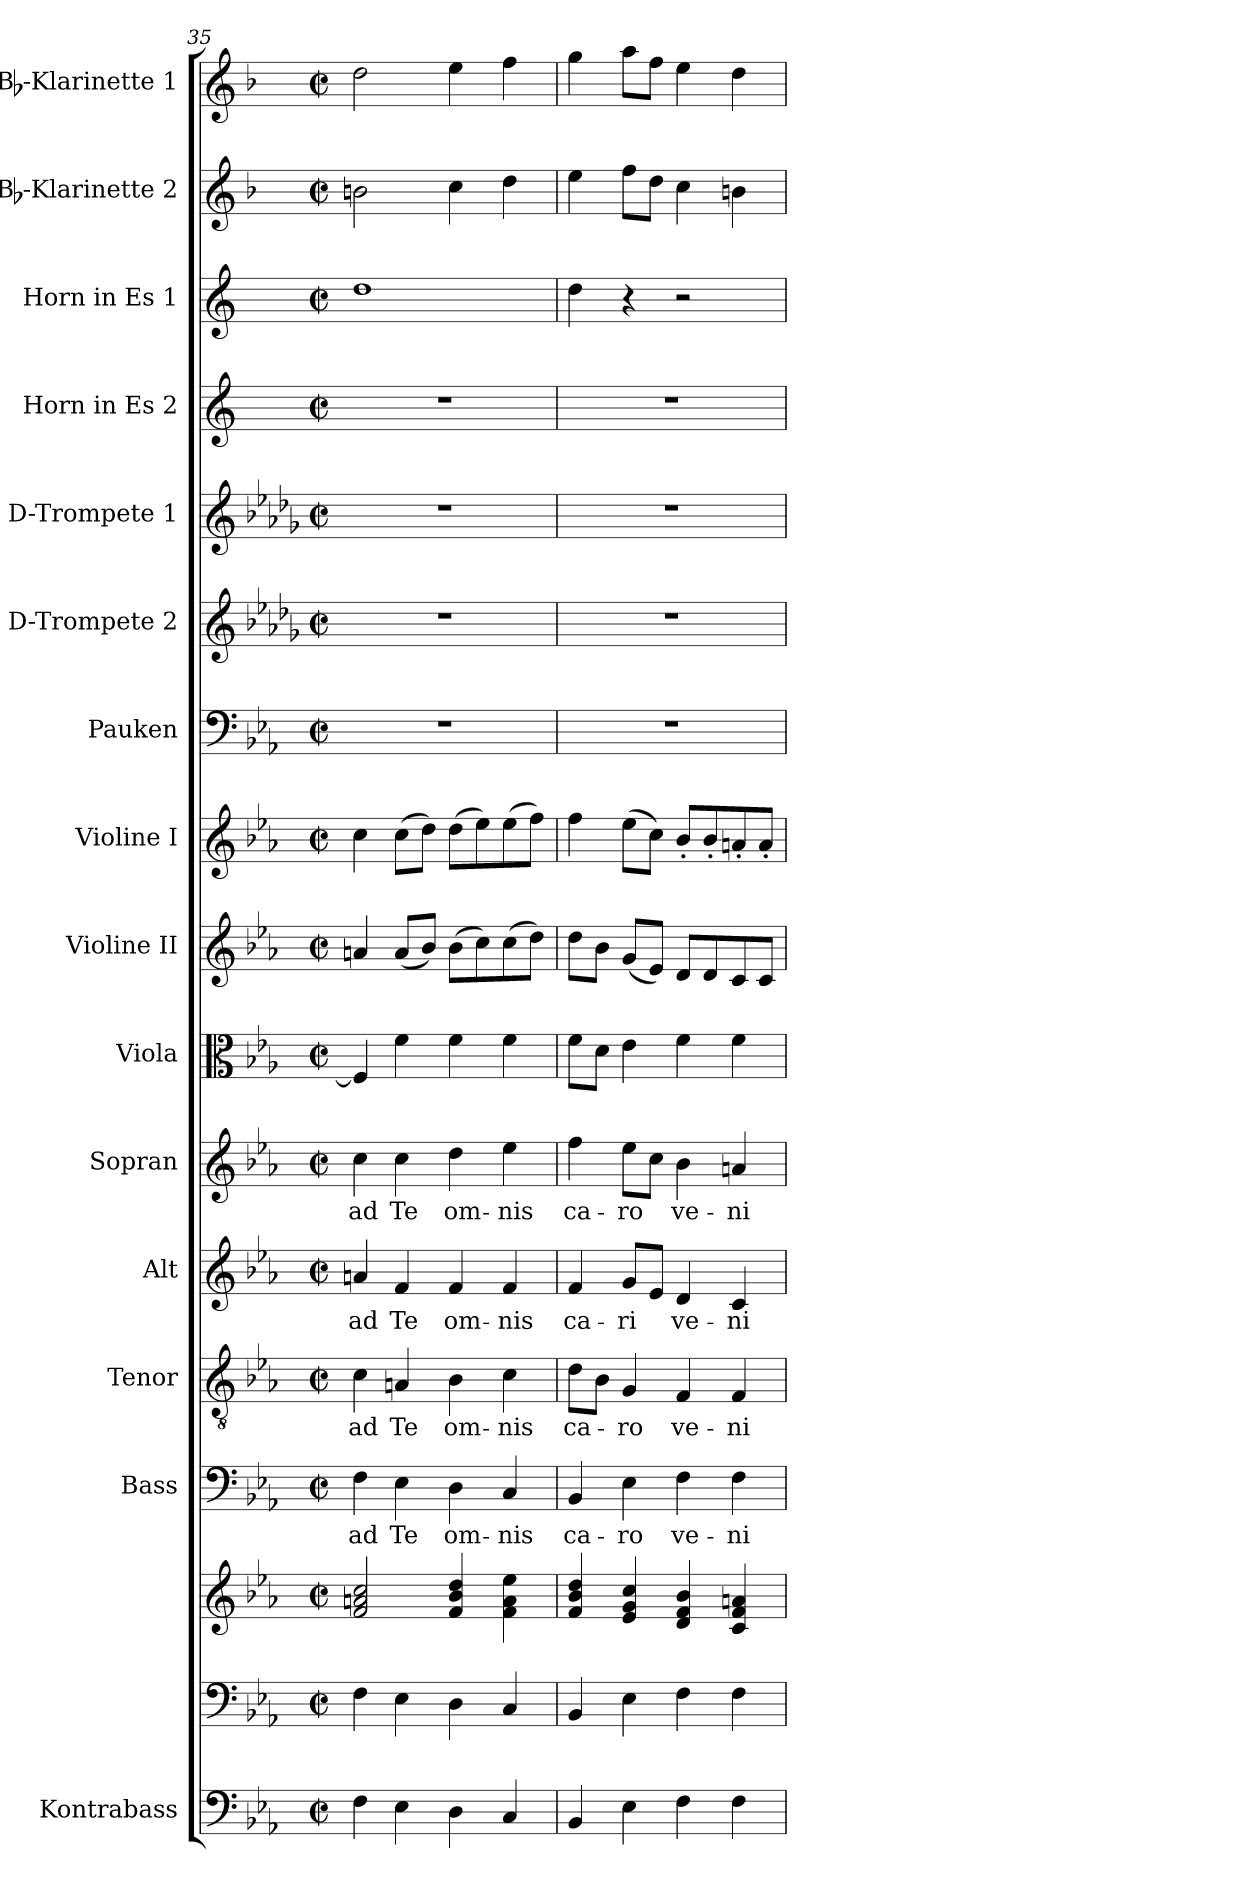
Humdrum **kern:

**kern	**kern	**kern	**kern	**text	**kern	**text	**kern	**text	**kern	**text	**kern	**kern	**kern	**kern	**kern	**kern	**kern	**kern	**kern	**kern
*part16	*part15	*part15	*part14	*part14	*part13	*part13	*part12	*part12	*part11	*part11	*part10	*part9	*part8	*part7	*part6	*part5	*part4	*part3	*part2	*part1
*staff17	*staff16	*staff15	*staff14	*staff14	*staff13	*staff13	*staff12	*staff12	*staff11	*staff11	*staff10	*staff9	*staff8	*staff7	*staff6	*staff5	*staff4	*staff3	*staff2	*staff1
*I"Kontrabass	*	*	*I"Bass	*	*I"Tenor	*	*I"Alt	*	*I"Sopran	*	*I"Viola	*I"Violine II	*I"Violine I	*I"Pauken	*I"D-Trompete 2	*I"D-Trompete 1	*I"Horn in Es 2	*I"Horn in Es 1	*I"Bb-Klarinette 2	*I"Bb-Klarinette 1
*I'Kb.	*	*	*I'B.	*	*I'T.	*	*I'A.	*	*I'S.	*	*I'Vla.	*I'Vl. II	*I'Vl. I	*I'Pk.	*I'D Trp. 2	*I'D Trp. 1	*	*	*I'Bb Kl. 2	*I'Bb Kl. 1
*clefF4	*clefF4	*clefG2	*clefF4	*	*clefGv2	*	*clefG2	*	*clefG2	*	*clefC3	*clefG2	*clefG2	*clefF4	*clefG2	*clefG2	*clefG2	*clefG2	*clefG2	*clefG2
*ITrd7c12	*	*	*	*	*	*	*	*	*	*	*	*	*	*	*ITrd-1c-2	*ITrd-1c-2	*ITrd5c9	*ITrd5c9	*ITrd1c2	*ITrd1c2
*k[b-e-a-]	*k[b-e-a-]	*k[b-e-a-]	*k[b-e-a-]	*	*k[b-e-a-]	*	*k[b-e-a-]	*	*k[b-e-a-]	*	*k[b-e-a-]	*k[b-e-a-]	*k[b-e-a-]	*k[b-e-a-]	*k[b-e-a-]	*k[b-e-a-]	*k[b-e-a-]	*k[b-e-a-]	*k[b-e-a-]	*k[b-e-a-]
*E-:	*E-:	*E-:	*E-:	*	*E-:	*	*E-:	*	*E-:	*	*E-:	*E-:	*E-:	*E-:	*E-:	*E-:	*E-:	*E-:	*E-:	*E-:
*M2/2	*M2/2	*M2/2	*M2/2	*	*M2/2	*	*M2/2	*	*M2/2	*	*M2/2	*M2/2	*M2/2	*M2/2	*M2/2	*M2/2	*M2/2	*M2/2	*M2/2	*M2/2
*met(c|)	*met(c|)	*met(c|)	*met(c|)	*	*met(c|)	*	*met(c|)	*	*met(c|)	*	*met(c|)	*met(c|)	*met(c|)	*met(c|)	*met(c|)	*met(c|)	*met(c|)	*met(c|)	*met(c|)	*met(c|)
=35	=35	=35	=35	=35	=35	=35	=35	=35	=35	=35	=35	=35	=35	=35	=35	=35	=35	=35	=35	=35
!	!	!	!	!LO:LY:b	!	!LO:LY:b	!	!LO:LY:b	!	!LO:LY:b	!	!	!	!	!	!	!	!	!	!
4FF\	4F\	2f/ 2an/ 2cc/	4F\	ad	4c\	ad	4an/	ad	4cc\	ad	4F/]	4an/	4cc\	1r	1r	1r	1r	1f	2an\	2cc\
!	!	!	!	!LO:LY:b	!	!LO:LY:b	!	!LO:LY:b	!	!LO:LY:b	!	!	!	!	!	!	!	!	!	!
4EE-\	4E-\	.	4E-\	Te	4An/	Te	4f/	Te	4cc\	Te	4f\	(<8a/L	(>8cc\L	.	.	.	.	.	.	.
.	.	.	.	.	.	.	.	.	.	.	.	8b-/J)	8dd\J)	.	.	.	.	.	.	.
!	!	!	!	!LO:LY:b	!	!LO:LY:b	!	!LO:LY:b	!	!LO:LY:b	!	!	!	!	!	!	!	!	!	!
4DD\	4D\	4f/ 4b-/ 4dd/	4D\	om-	4B-\	om-	4f/	om-	4dd\	om-	4f\	(>8b-\L	(>8dd\L	.	.	.	.	.	4b-\	4dd\
.	.	.	.	.	.	.	.	.	.	.	.	8cc\)	8ee-\)	.	.	.	.	.	.	.
!	!	!	!	!LO:LY:b	!	!LO:LY:b	!	!LO:LY:b	!	!LO:LY:b	!	!	!	!	!	!	!	!	!	!
4CC/	4C/	4f\ 4a\ 4ee-\	4C/	-nis	4c\	-nis	4f/	-nis	4ee-\	-nis	4f\	(>8cc\	(>8ee-\	.	.	.	.	.	4cc\	4ee-\
.	.	.	.	.	.	.	.	.	.	.	.	8dd\J)	8ff\J)	.	.	.	.	.	.	.
=36	=36	=36	=36	=36	=36	=36	=36	=36	=36	=36	=36	=36	=36	=36	=36	=36	=36	=36	=36	=36
!	!	!	!	!LO:LY:b	!	!LO:LY:b	!	!LO:LY:b	!	!LO:LY:b	!	!	!	!	!	!	!	!	!	!
4BBB-/	4BB-/	4f/ 4b-/ 4dd/	4BB-/	ca-	8d\L	ca-	4f/	ca-	4ff\	ca-	8f\L	8dd\L	4ff\	1r	1r	1r	1r	4f\	4dd\	4ff\
.	.	.	.	.	8B-\J	.	.	.	.	.	8d\J	8b-\J	.	.	.	.	.	.	.	.
!	!	!	!	!LO:LY:b	!	!LO:LY:b	!	!LO:LY:b	!	!LO:LY:b	!	!	!	!	!	!	!	!	!	!
4EE-\	4E-\	4e-/ 4g/ 4cc/	4E-\	-ro	4G/	-ro	8g/L	-ri	8ee-\L	-ro	4e-\	(<8g/L	(>8ee-\L	.	.	.	.	4r	8ee-\L	8gg\L
.	.	.	.	.	.	.	8e-/J	.	8cc\J	.	.	8e-/J)	8cc\J)	.	.	.	.	.	8cc\J	8ee-\J
!	!	!	!	!LO:LY:b	!	!LO:LY:b	!	!LO:LY:b	!	!LO:LY:b	!	!	!	!	!	!	!	!	!	!
4FF\	4F\	4d/ 4f/ 4b-/	4F\	ve-	4F/	ve-	4d/	ve-	4b-\	ve-	4f\	8d/L	8b-'</L	.	.	.	.	2r	4b-\	4dd\
.	.	.	.	.	.	.	.	.	.	.	.	8d/	8b-'</	.	.	.	.	.	.	.
!	!	!	!	!LO:LY:b	!	!LO:LY:b	!	!LO:LY:b	!	!LO:LY:b	!	!	!	!	!	!	!	!	!	!
4FF\	4F\	4c/ 4f/ 4an/	4F\	-ni-	4F/	-ni-	4c/	-ni-	4an/	-ni-	4f\	8c/	8an'</	.	.	.	.	.	4an\	4cc\
.	.	.	.	.	.	.	.	.	.	.	.	8c/J	8a'</J	.	.	.	.	.	.	.
=	=	=	=	=	=	=	=	=	=	=	=	=	=	=	=	=	=	=	=	=
*-	*-	*-	*-	*-	*-	*-	*-	*-	*-	*-	*-	*-	*-	*-	*-	*-	*-	*-	*-	*-
